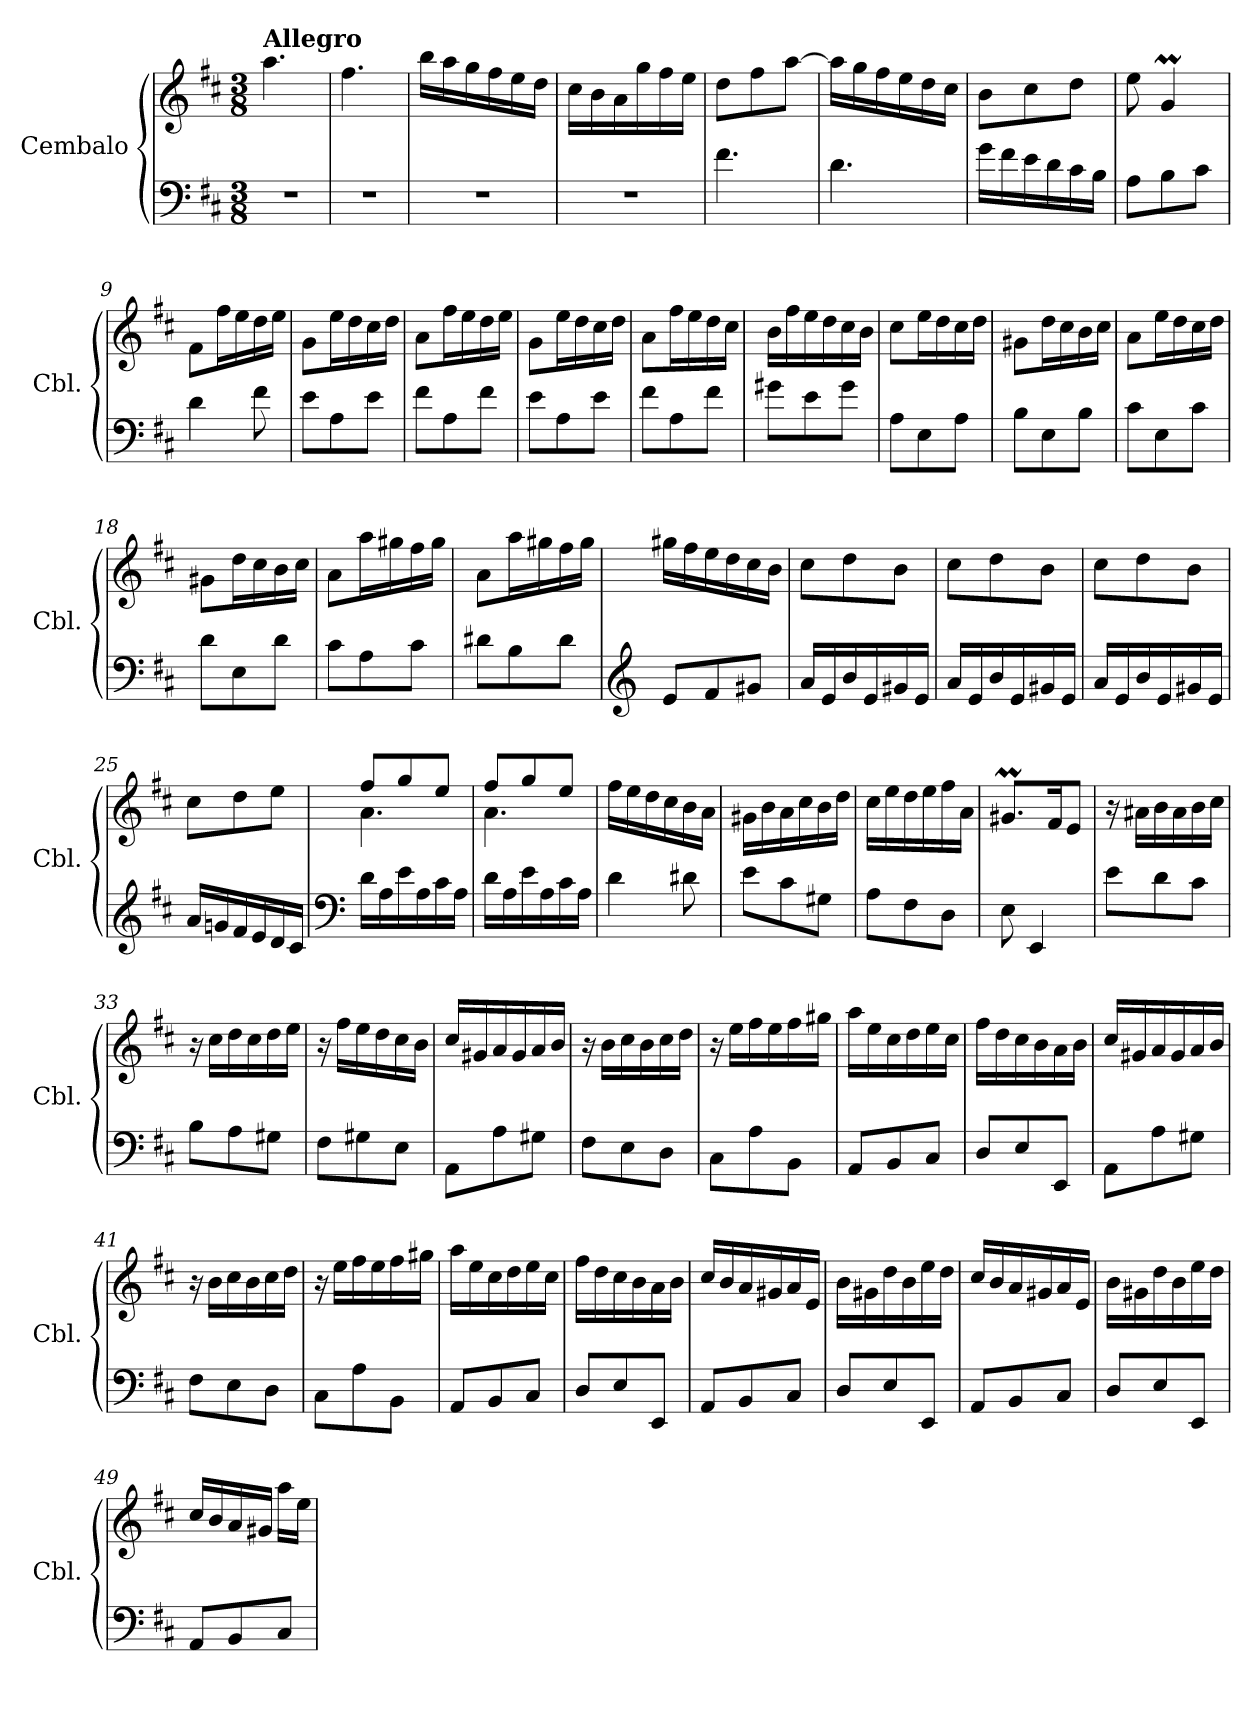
**kern	**kern
*part1	*part1
*staff2	*staff1
*I"Cembalo	*
*I'Cbl.	*
*clefF4	*clefG2
*k[f#c#]	*k[f#c#]
*M3/8	*M3/8
=1	=1
!	!LO:TX:a:B:t=Allegro
4.r	4.aa\
=2	=2
4.r	4.ff#\
=3	=3
4.r	16bb\LL
.	16aa\
.	16gg\
.	16ff#\
.	16ee\
.	16dd\JJ
=4	=4
4.r	16cc#\LL
.	16b\
.	16a\
.	16gg\
.	16ff#\
.	16ee\JJ
=5	=5
4.f#\	8dd\L
.	8ff#\
.	[8aa\J
=6	=6
4.d\	16aa\LL]
.	16gg\
.	16ff#\
.	16ee\
.	16dd\
.	16cc#\JJ
=7	=7
16g\LL	8b\L
16f#\	.
16e\	8cc#\
16d\	.
16c#\	8dd\J
16B\JJ	.
!!LO:LB:g=z
=8	=8
8A\L	8ee\
8B\	4gM/
8c#\J	.
=9	=9
4d\	8f#\L
.	16ff#\L
.	16ee\
8f#\	16dd\
.	16ee\JJ
=10	=10
8e\L	8g\L
8A\	16ee\L
.	16dd\
8e\J	16cc#\
.	16dd\JJ
=11	=11
8f#\L	8a\L
8A\	16ff#\L
.	16ee\
8f#\J	16dd\
.	16ee\JJ
=12	=12
8e\L	8g\L
8A\	16ee\L
.	16dd\
8e\J	16cc#\
.	16dd\JJ
=13	=13
8f#\L	8a\L
8A\	16ff#\L
.	16ee\
8f#\J	16dd\
.	16cc#\JJ
=14	=14
8g#X\L	16b\LL
.	16ff#\
8e\	16ee\
.	16dd\
8g#\J	16cc#\
.	16b\JJ
!!LO:LB:g=z
=15	=15
8A\L	8cc#\L
8E\	16ee\L
.	16dd\
8A\J	16cc#\
.	16dd\JJ
=16	=16
8B\L	8g#X\L
8E\	16dd\L
.	16cc#\
8B\J	16b\
.	16cc#\JJ
=17	=17
8c#\L	8a\L
8E\	16ee\L
.	16dd\
8c#\J	16cc#\
.	16dd\JJ
=18	=18
8d\L	8g#X\L
8E\	16dd\L
.	16cc#\
8d\J	16b\
.	16cc#\JJ
=19	=19
8c#\L	8a\L
8A\	16aa\L
.	16gg#X\
8c#\J	16ff#\
.	16gg#\JJ
=20	=20
8d#X\L	8a\L
8B\	16aa\L
.	16gg#X\
8d#\J	16ff#\
.	16gg#\JJ
=21	=21
*clefG2	*
8e/L	16gg#X\LL
.	16ff#\
8f#/	16ee\
.	16dd\
8g#X/J	16cc#\
.	16b\JJ
!!LO:LB:g=z
=22	=22
16a/LL	8cc#\L
16e/	.
16b/	8dd\
16e/	.
16g#X/	8b\J
16e/JJ	.
=23	=23
16a/LL	8cc#\L
16e/	.
16b/	8dd\
16e/	.
16g#X/	8b\J
16e/JJ	.
=24	=24
16a/LL	8cc#\L
16e/	.
16b/	8dd\
16e/	.
16g#X/	8b\J
16e/JJ	.
=25	=25
16a/LL	8cc#\L
16gn/	.
16f#/	8dd\
16e/	.
16d/	8ee\J
16c#/JJ	.
=26	=26
*clefF4	*
*	*^
16d\LL	8ff#/L	4.a\
16A\	.	.
16e\	8gg/	.
16A\	.	.
16c#\	8ee/J	.
16A\JJ	.	.
=27	=27	=27
16d\LL	8ff#/L	4.a\
16A\	.	.
16e\	8gg/	.
16A\	.	.
16c#\	8ee/J	.
16A\JJ	.	.
*	*v	*v
!!LO:LB:g=z
=28	=28
4d\	16ff#\LL
.	16ee\
.	16dd\
.	16cc#\
8d#X\	16b\
.	16a\JJ
=29	=29
8e\L	16g#X\LL
.	16b\
8c#\	16a\
.	16cc#\
8G#X\J	16b\
.	16dd\JJ
=30	=30
8A\L	16cc#\LL
.	16ee\
8F#\	16dd\
.	16ee\
8D\J	16ff#\
.	16a\JJ
=31	=31
8E\	8.g#Xm/L
4EE/	.
.	16f#/K
.	8e/J
=32	=32
8e\L	16r
.	16a#X\LL
8d\	16b\
.	16a#\
8c#\J	16b\
.	16cc#\JJ
=33	=33
8B\L	16r
.	16cc#\LL
8A\	16dd\
.	16cc#\
8G#X\J	16dd\
.	16ee\JJ
!!LO:PB:g=z
=34	=34
8F#\L	16r
.	16ff#\LL
8G#X\	16ee\
.	16dd\
8E\J	16cc#\
.	16b\JJ
=35	=35
8AA\L	16cc#/LL
.	16g#X/
8A\	16a/
.	16g#/
8G#X\J	16a/
.	16b/JJ
=36	=36
8F#\L	16r
.	16b\LL
8E\	16cc#\
.	16b\
8D\J	16cc#\
.	16dd\JJ
=37	=37
8C#\L	16r
.	16ee\LL
8A\	16ff#\
.	16ee\
8BB\J	16ff#\
.	16gg#X\JJ
=38	=38
8AA/L	16aa\LL
.	16ee\
8BB/	16cc#\
.	16dd\
8C#/J	16ee\
.	16cc#\JJ
=39	=39
8D/L	16ff#\LL
.	16dd\
8E/	16cc#\
.	16b\
8EE/J	16a\
.	16b\JJ
!!LO:LB:g=z
=40	=40
8AA\L	16cc#/LL
.	16g#X/
8A\	16a/
.	16g#/
8G#X\J	16a/
.	16b/JJ
=41	=41
8F#\L	16r
.	16b\LL
8E\	16cc#\
.	16b\
8D\J	16cc#\
.	16dd\JJ
=42	=42
8C#\L	16r
.	16ee\LL
8A\	16ff#\
.	16ee\
8BB\J	16ff#\
.	16gg#X\JJ
=43	=43
8AA/L	16aa\LL
.	16ee\
8BB/	16cc#\
.	16dd\
8C#/J	16ee\
.	16cc#\JJ
=44	=44
8D/L	16ff#\LL
.	16dd\
8E/	16cc#\
.	16b\
8EE/J	16a\
.	16b\JJ
=45	=45
8AA/L	16cc#/LL
.	16b/
8BB/	16a/
.	16g#X/
8C#/J	16a/
.	16e/JJ
!!LO:LB:g=z
=46	=46
8D/L	16b\LL
.	16g#X\
8E/	16dd\
.	16b\
8EE/J	16ee\
.	16dd\JJ
=47	=47
8AA/L	16cc#/LL
.	16b/
8BB/	16a/
.	16g#X/
8C#/J	16a/
.	16e/JJ
=48	=48
8D/L	16b\LL
.	16g#X\
8E/	16dd\
.	16b\
8EE/J	16ee\
.	16dd\JJ
=49	=49
8AA/L	16cc#/LL
.	16b/
8BB/	16a/
.	16g#X/JJ
8C#/J	16aa\LL
.	16ee\JJ
=	=
*-	*-
